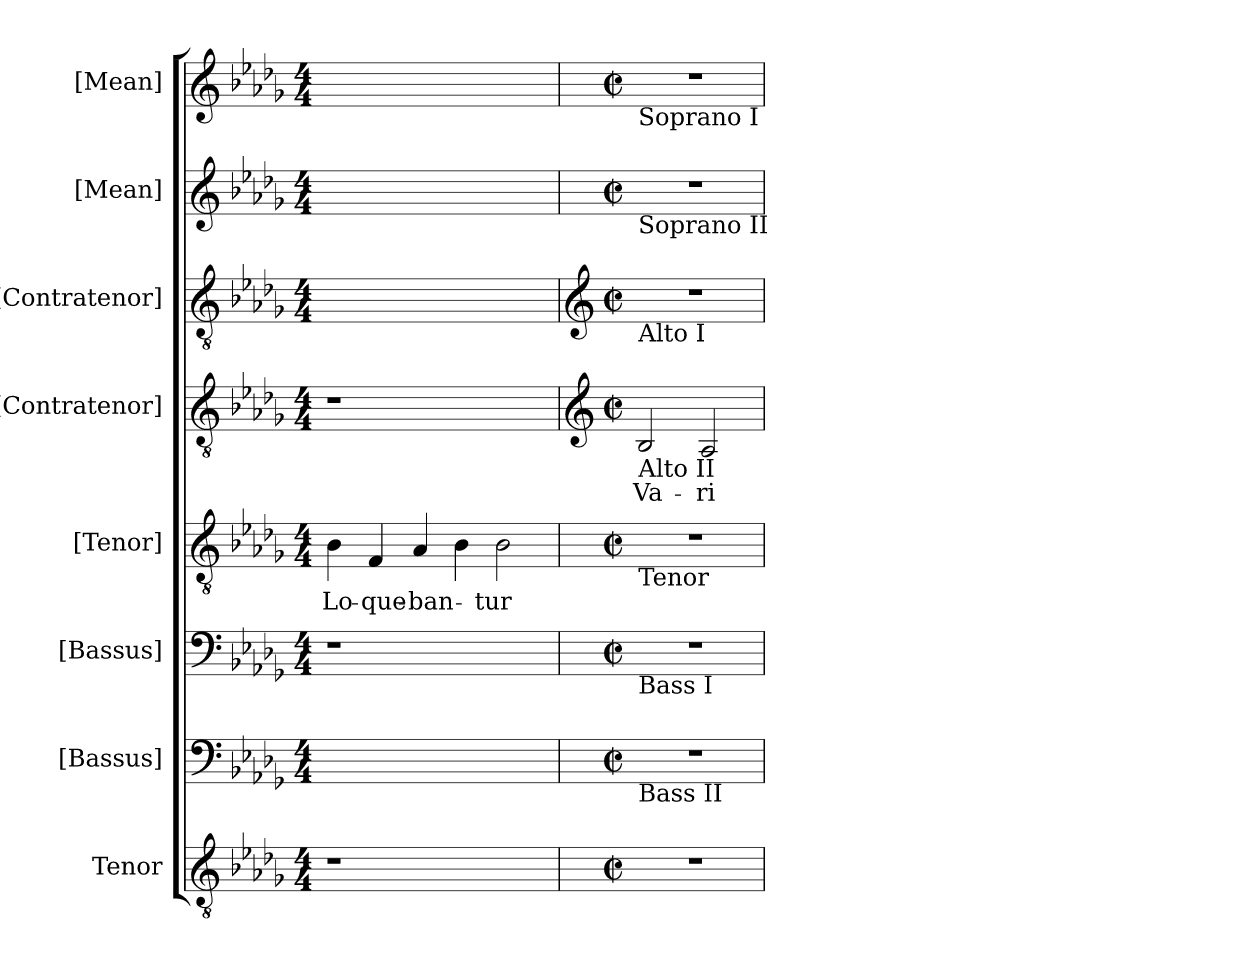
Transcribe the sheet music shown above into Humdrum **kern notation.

**kern	**kern	**kern	**kern	**text	**kern	**text	**kern	**kern	**kern
*part8	*part7	*part6	*part5	*part5	*part4	*part4	*part3	*part2	*part1
*staff8	*staff7	*staff6	*staff5	*staff5	*staff4	*staff4	*staff3	*staff2	*staff1
*I"Tenor	*I"[Bassus]	*I"[Bassus]	*I"[Tenor]	*	*I"[Contratenor]	*	*I"[Contratenor]	*I"[Mean]	*I"[Mean]
*	*	*	*I'T.	*	*	*	*	*	*
!!LO:PB:g=z
*clefGv2	*clefF4	*clefF4	*clefGv2	*	*clefGv2	*	*clefGv2	*clefG2	*clefG2
*ITrd7c12	*	*	*ITrd7c12	*	*ITrd7c12	*	*ITrd7c12	*	*
*k[b-e-a-d-g-]	*k[b-e-a-d-g-]	*k[b-e-a-d-g-]	*k[b-e-a-d-g-]	*	*k[b-e-a-d-g-]	*	*k[b-e-a-d-g-]	*k[b-e-a-d-g-]	*k[b-e-a-d-g-]
*b-:	*b-:	*b-:	*b-:	*	*b-:	*	*b-:	*b-:	*b-:
*M4/4	*M4/4	*M4/4	*M4/4	*	*M4/4	*	*M4/4	*M4/4	*M4/4
=1	=1	=1	=1	=1	=1	=1	=1	=1	=1
!LO:N:vis=1	!LO:N:vis=1	!LO:N:vis=1	!	!	!	!	!	!	!
!	!	!	!	!LO:LY:b:color=#000000	!LO:N:vis=1	!	!LO:N:vis=1	!LO:N:vis=1	!LO:N:vis=1
1r	1ryy	1r	4BB-i\	Lo-	1r	.	1ryy	1ryy	1ryy
!	!	!	!	!LO:LY:b:color=#000000	!	!	!	!	!
.	.	.	4FFi/	-que-	.	.	.	.	.
!	!	!	!	!LO:LY:b:color=#000000	!	!	!	!	!
.	.	.	4AA-i/	-ban-	.	.	.	.	.
.	.	.	4BB-i\	.	.	.	.	.	.
!	!	!	!	!LO:LY:b:color=#000000	!	!	!	!	!
2ryy	2ryy	2ryy	2BB-i\	-tur	2ryy	.	2ryy	2ryy	2ryy
!!LO:LB:g=z
=2'	=2'	=2'	=2'	=2'	=2'	=2'	=2'	=2'	=2'
*	*	*	*	*	*clefG2	*	*clefG2	*	*
*M2/2	*M2/2	*M2/2	*M2/2	*	*M2/2	*	*M2/2	*M2/2	*M2/2
*met(c|)	*met(c|)	*met(c|)	*met(c|)	*	*met(c|)	*	*met(c|)	*met(c|)	*met(c|)
!	!	!	!	!	!	!	!	!	!LO:TX:b:t=Soprano I
!	!	!	!	!	!	!	!	!LO:TX:b:t=Soprano II	!
!	!	!	!	!	!	!	!LO:TX:b:t=Alto I	!	!
!	!	!	!	!	!LO:TX:b:t=Alto II	!	!	!	!
!	!	!	!LO:TX:b:t=Tenor	!	!	!	!	!	!
!	!	!LO:TX:b:t=Bass I	!	!	!	!	!	!	!
!	!LO:TX:b:t=Bass II	!	!	!	!	!	!	!	!
!	!	!	!	!	!	!LO:LY:b:color=#000000	!	!	!
1r	1r	1r	1r	.	2BB-i/	Va-	1r	1r	1r
!	!	!	!	!	!	!LO:LY:b:color=#000000	!	!	!
.	.	.	.	.	2AA-i/	-ri-	.	.	.
=	=	=	=	=	=	=	=	=	=
*-	*-	*-	*-	*-	*-	*-	*-	*-	*-
